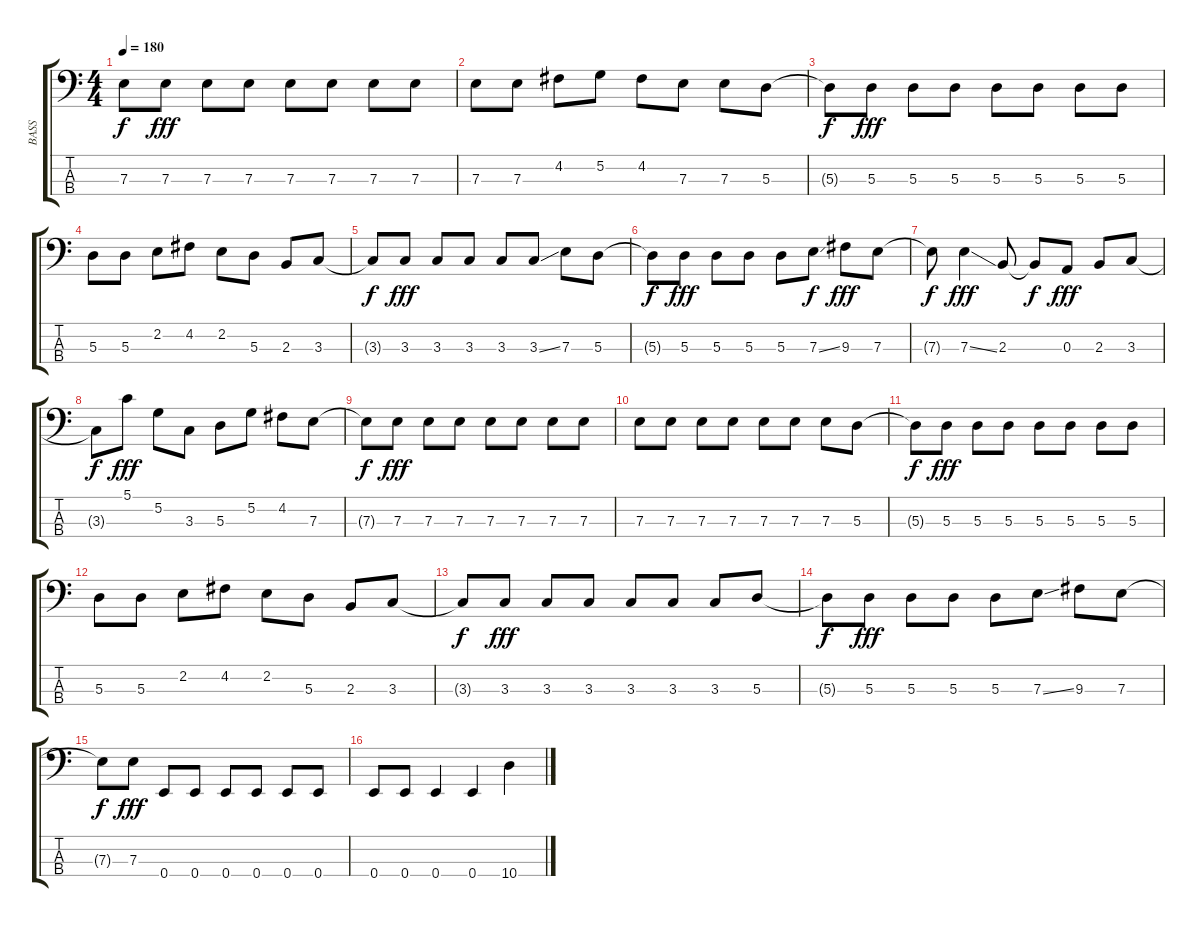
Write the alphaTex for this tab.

\track ("BASS" "BASS") {instrument electricbassfinger}
\staff {score tabs}
\tuning (G2 D2 A1 E1) {hide}
\ts (4 4)
\tempo 180
\clef f4
\ks c
7.3{t}.8{dy f} 7.3.8{dy fff} 7.3.8 7.3.8 7.3.8 7.3.8 7.3.8 7.3.8 |
7.3.8 7.3.8 4.2.8 5.2.8 4.2.8 7.3.8 7.3.8 5.3.8 |
5.3{t}.8{dy f} 5.3.8{dy fff} 5.3.8 5.3.8 5.3.8 5.3.8 5.3.8 5.3.8 |
5.3.8 5.3.8 2.2.8 4.2.8 2.2.8 5.3.8 2.3.8 3.3.8 |
3.3{t}.8{dy f} 3.3.8{dy fff} 3.3.8 3.3.8 3.3.8 3.3{ss}.8 7.3.8 5.3.8 |
5.3{t}.8{dy f} 5.3.8{dy fff} 5.3.8 5.3.8 5.3.8 7.3{ss}.8{dy f} 9.3.8{dy fff} 7.3.8 |
7.3{t}.8{dy f} 7.3{ss}.4{dy fff} 2.3.8 2.3{t}.8{dy f} 0.3.8{dy fff} 2.3.8 3.3.8 |
3.3{t}.8{dy f} 5.1.8{dy fff} 5.2.8 3.3.8 5.3.8 5.2.8 4.2.8 7.3.8 |
7.3{t}.8{dy f} 7.3.8{dy fff} 7.3.8 7.3.8 7.3.8 7.3.8 7.3.8 7.3.8 |
7.3.8 7.3.8 7.3.8 7.3.8 7.3.8 7.3.8 7.3.8 5.3.8 |
5.3{t}.8{dy f} 5.3.8{dy fff} 5.3.8 5.3.8 5.3.8 5.3.8 5.3.8 5.3.8 |
5.3.8 5.3.8 2.2.8 4.2.8 2.2.8 5.3.8 2.3.8 3.3.8 |
3.3{t}.8{dy f} 3.3.8{dy fff} 3.3.8 3.3.8 3.3.8 3.3.8 3.3.8 5.3.8 |
5.3{t}.8{dy f} 5.3.8{dy fff} 5.3.8 5.3.8 5.3.8 7.3{ss}.8 9.3.8 7.3.8 |
7.3{t}.8{dy f} 7.3.8{dy fff} 0.4.8 0.4.8 0.4.8 0.4.8 0.4.8 0.4.8 |
0.4.8 0.4.8 0.4.4 0.4.4 10.4{ss}.4
